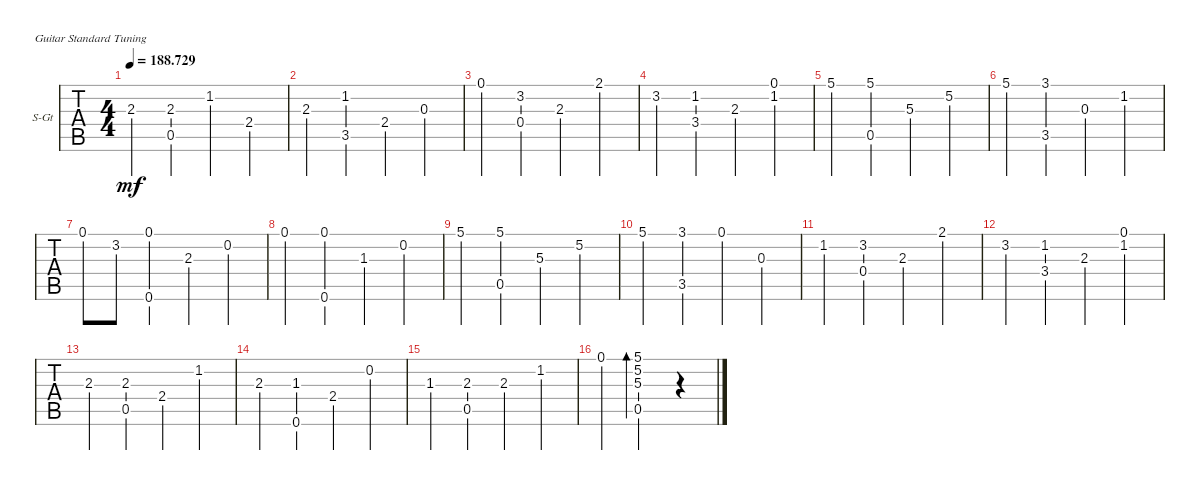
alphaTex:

\defaultSystemsLayout 4
\bracketExtendMode groupsimilarinstruments
\firstSystemTrackNameOrientation horizontal
\otherSystemsTrackNameOrientation horizontal
\track ("Steel Guitar" "S-Gt") {instrument acousticguitarsteel}
\staff {tabs}
\tuning (E4 B3 G3 D3 A2 E2)
\ts (4 4)
\tempo
188.729
\accidentals auto
\clef g2
\ottava regular
\simile none
\ks c
2.3.4{dy mf instrument acousticguitarsteel} (2.3 0.5).4 1.2.4 2.4.4 |
2.3.4 (1.2 3.5).4 2.4.4 0.3.4 |
0.1.4 (3.2 0.4).4 2.3.4 2.1.4 |
3.2.4 (1.2 3.4).4 2.3.4 (0.1 1.2).4 |
5.1.4 (5.1 0.5).4 5.3.4 5.2.4 |
5.1.4 (3.1 3.5).4 0.3.4 1.2.4 |
0.1.8 3.2.8 (0.1 0.6).4 2.3.4 0.2.4 |
0.1.4 (0.1 0.6).4 1.3.4 0.2.4 |
5.1.4 (5.1 0.5).4 5.3.4 5.2.4 |
5.1.4 (3.1 3.5).4 0.1.4 0.3.4 |
1.2.4 (3.2 0.4).4 2.3.4 2.1.4 |
3.2.4 (1.2 3.4).4 2.3.4 (0.1 1.2).4 |
2.3.4 (2.3 0.5).4 2.4.4 1.2.4 |
2.3.4 (1.3 0.6).4 2.4.4 0.2.4 |
1.3.4 (2.3 0.5).4 2.3.4 1.2.4 |
0.1.4 (5.1 5.2 5.3 0.5).2{bd 237} r.4
